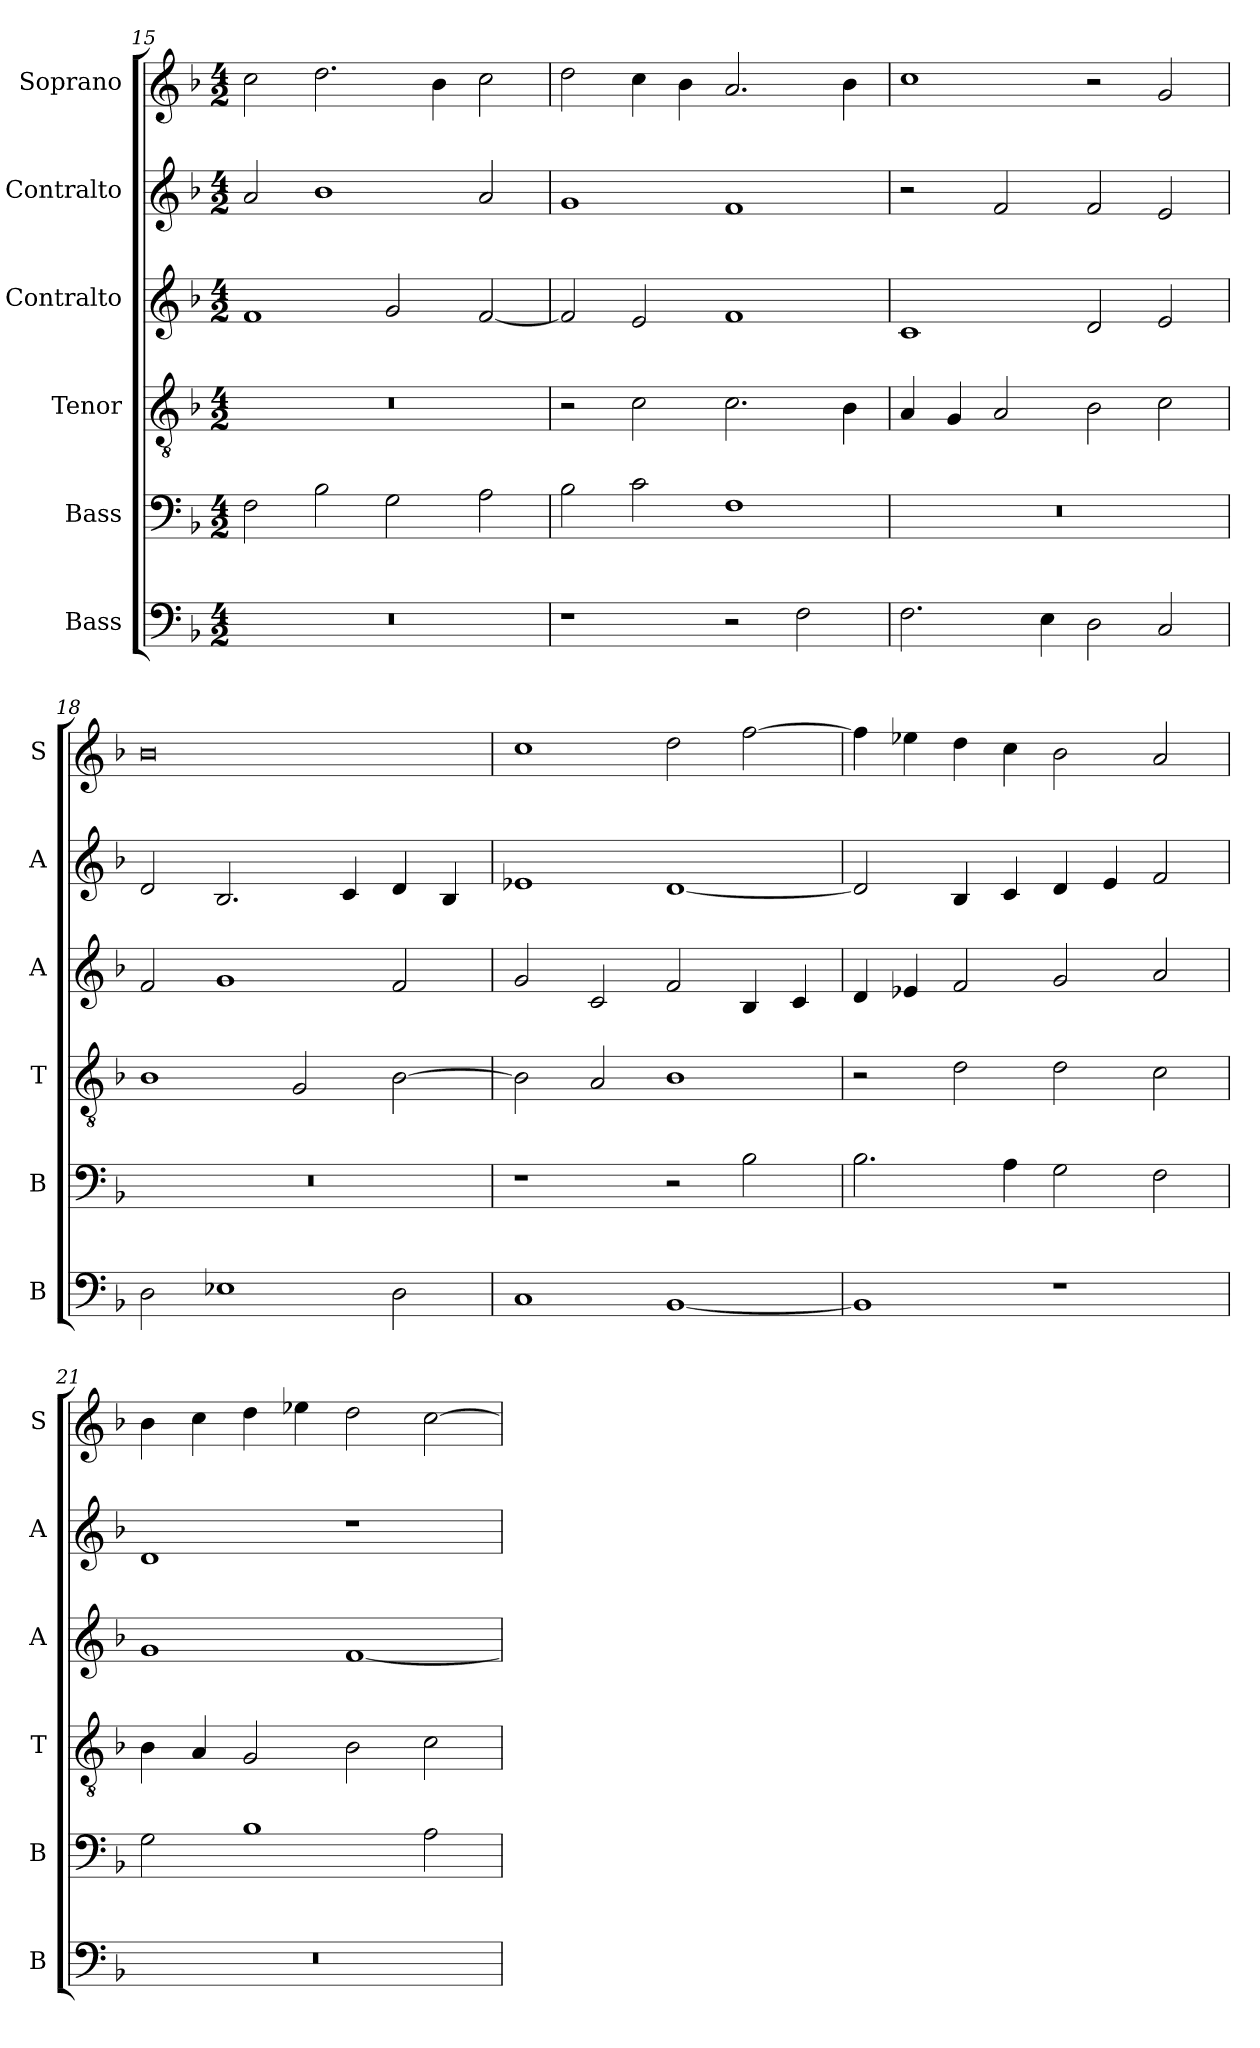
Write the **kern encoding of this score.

**kern	**kern	**kern	**kern	**kern	**kern
*part6	*part5	*part4	*part3	*part2	*part1
*staff6	*staff5	*staff4	*staff3	*staff2	*staff1
*I"Bass	*I"Bass	*I"Tenor	*I"Contralto	*I"Contralto	*I"Soprano
*I'B	*I'B	*I'T	*I'A	*I'A	*I'S
*clefF4	*clefF4	*clefGv2	*clefG2	*clefG2	*clefG2
*k[b-]	*k[b-]	*k[b-]	*k[b-]	*k[b-]	*k[b-]
*F:ion	*F:ion	*F:ion	*F:ion	*F:ion	*F:ion
*M4/2	*M4/2	*M4/2	*M4/2	*M4/2	*M4/2
=15	=15	=15	=15	=15	=15
0r	2F	0r	1f	2a	2cc
.	2B-	.	.	1b-	2.dd
.	2G	.	2g	.	.
.	.	.	.	.	4b-
.	2A	.	[2f	2a	2cc
=16	=16	=16	=16	=16	=16
1r	2B-	2r	2f]	1g	2dd
.	2c	2c	2e	.	4cc
.	.	.	.	.	4b-
2r	1F	2.c	1f	1f	2.a
2F	.	.	.	.	.
.	.	4B-	.	.	4b-
=17	=17	=17	=17	=17	=17
2.F	0r	4A	1c	2r	1cc
.	.	4G	.	.	.
.	.	2A	.	2f	.
4E	.	.	.	.	.
2D	.	2B-	2d	2f	2r
2C	.	2c	2e	2e	2g
=18	=18	=18	=18	=18	=18
2D	0r	1B-	2f	2d	0b-
1E-X	.	.	1g	2.B-	.
.	.	2G	.	.	.
.	.	.	.	4c	.
2D	.	[2B-	2f	4d	.
.	.	.	.	4B-	.
=19	=19	=19	=19	=19	=19
1C	1r	2B-]	2g	1e-X	1cc
.	.	2A	2c	.	.
[1BB-	2r	1B-	2f	[1d	2dd
.	2B-	.	4B-	.	[2ff
.	.	.	4c	.	.
=20	=20	=20	=20	=20	=20
1BB-]	2.B-	2r	4d	2d]	4ff]
.	.	.	4e-X	.	4ee-X
.	.	2d	2f	4B-	4dd
.	4A	.	.	4c	4cc
1r	2G	2d	2g	4d	2b-
.	.	.	.	4e	.
.	2F	2c	2a	2f	2a
=21	=21	=21	=21	=21	=21
0r	2G	4B-	1g	1d	4b-
.	.	4A	.	.	4cc
.	1B-	2G	.	.	4dd
.	.	.	.	.	4ee-X
.	.	2B-	[1f	1r	2dd
.	2A	2c	.	.	[2cc
=	=	=	=	=	=
*-	*-	*-	*-	*-	*-
